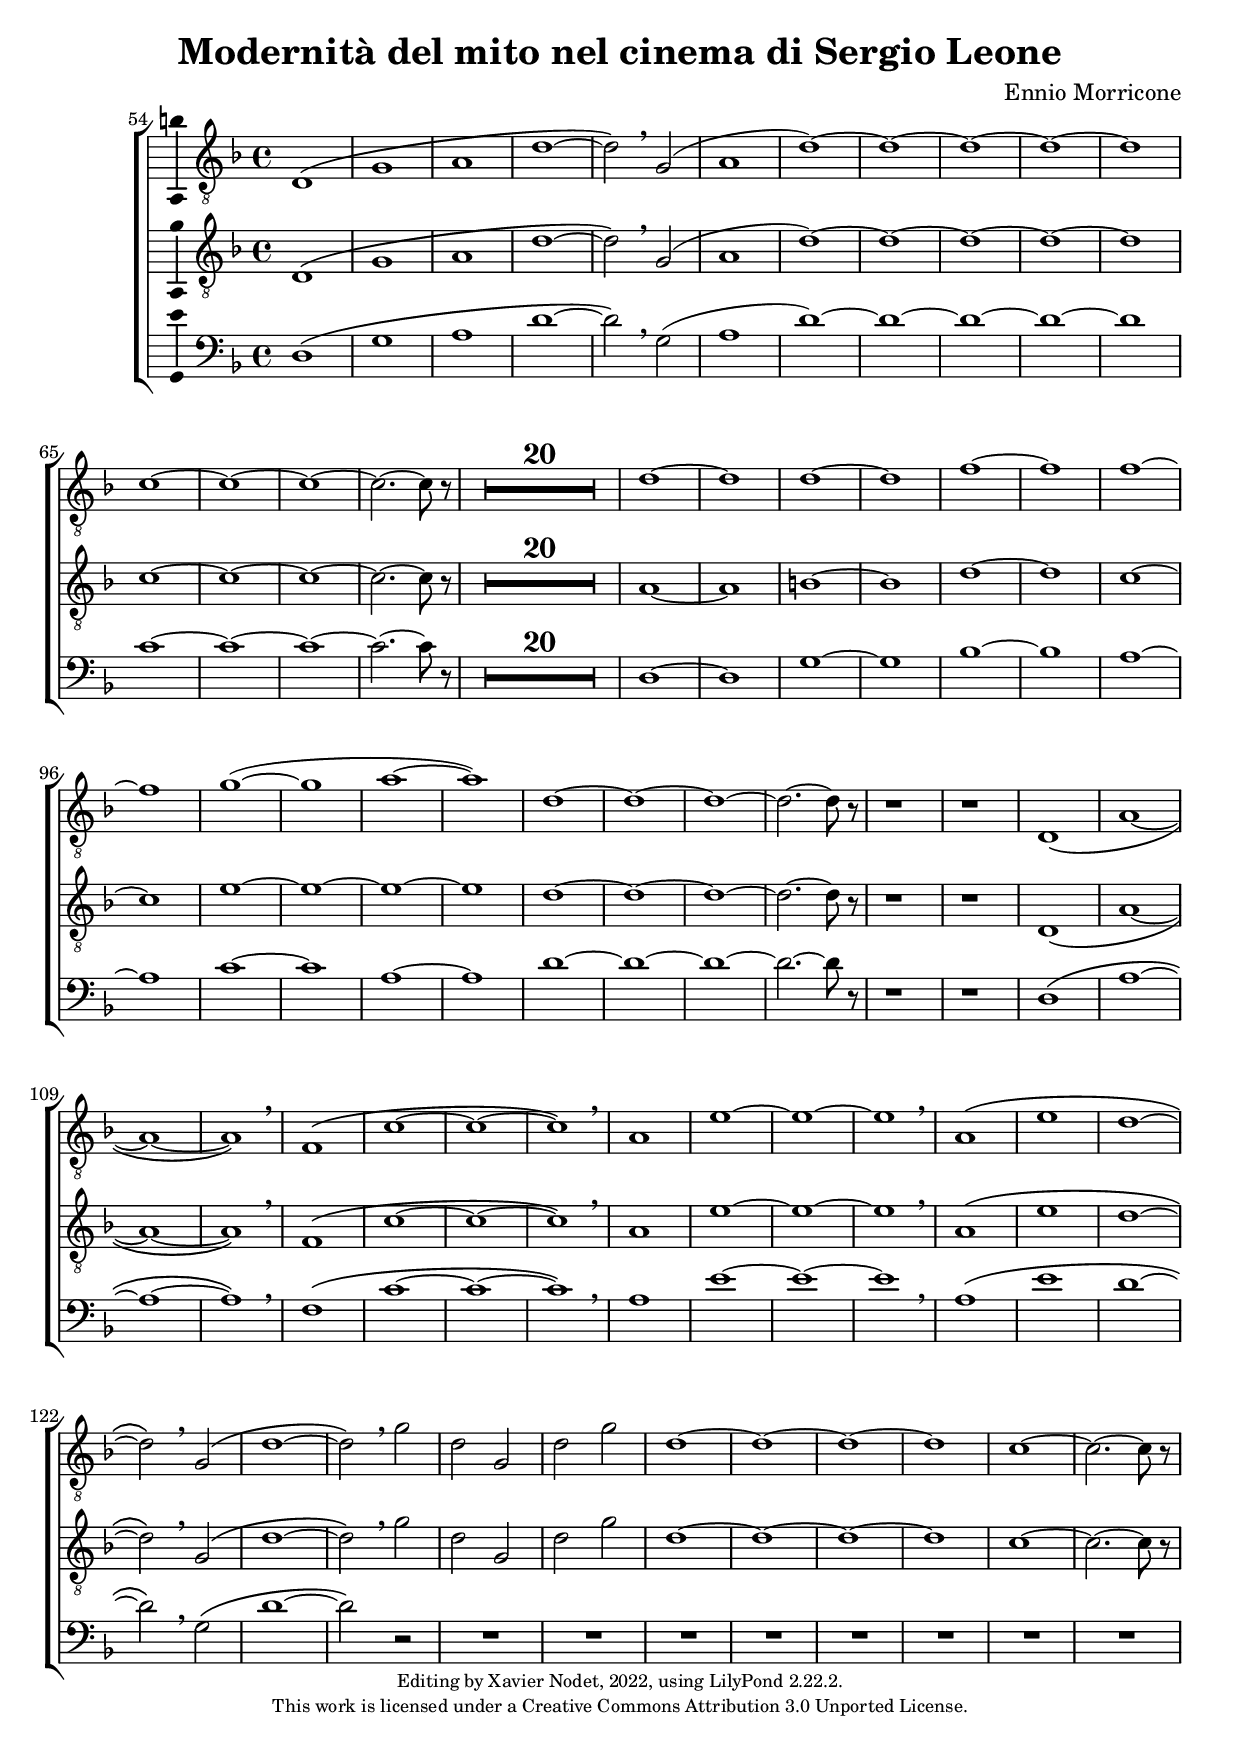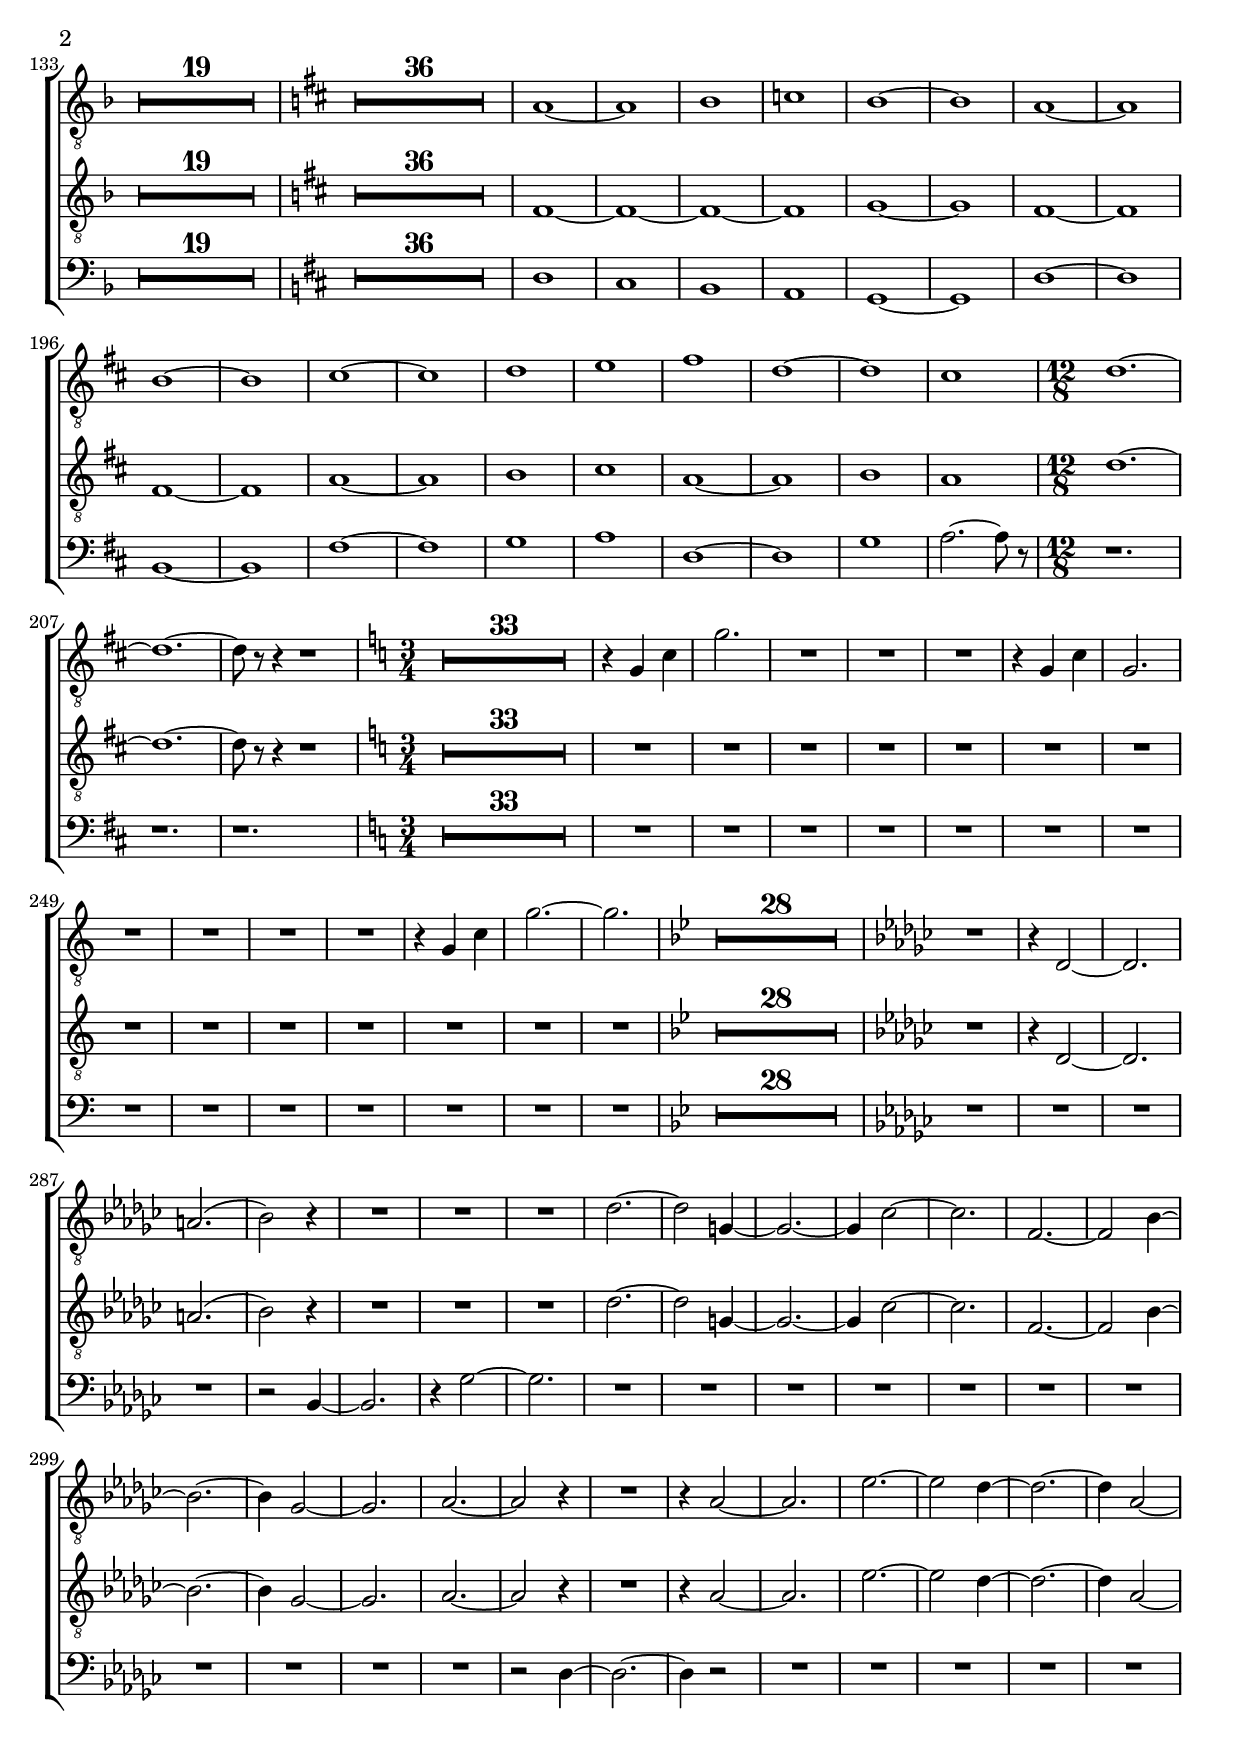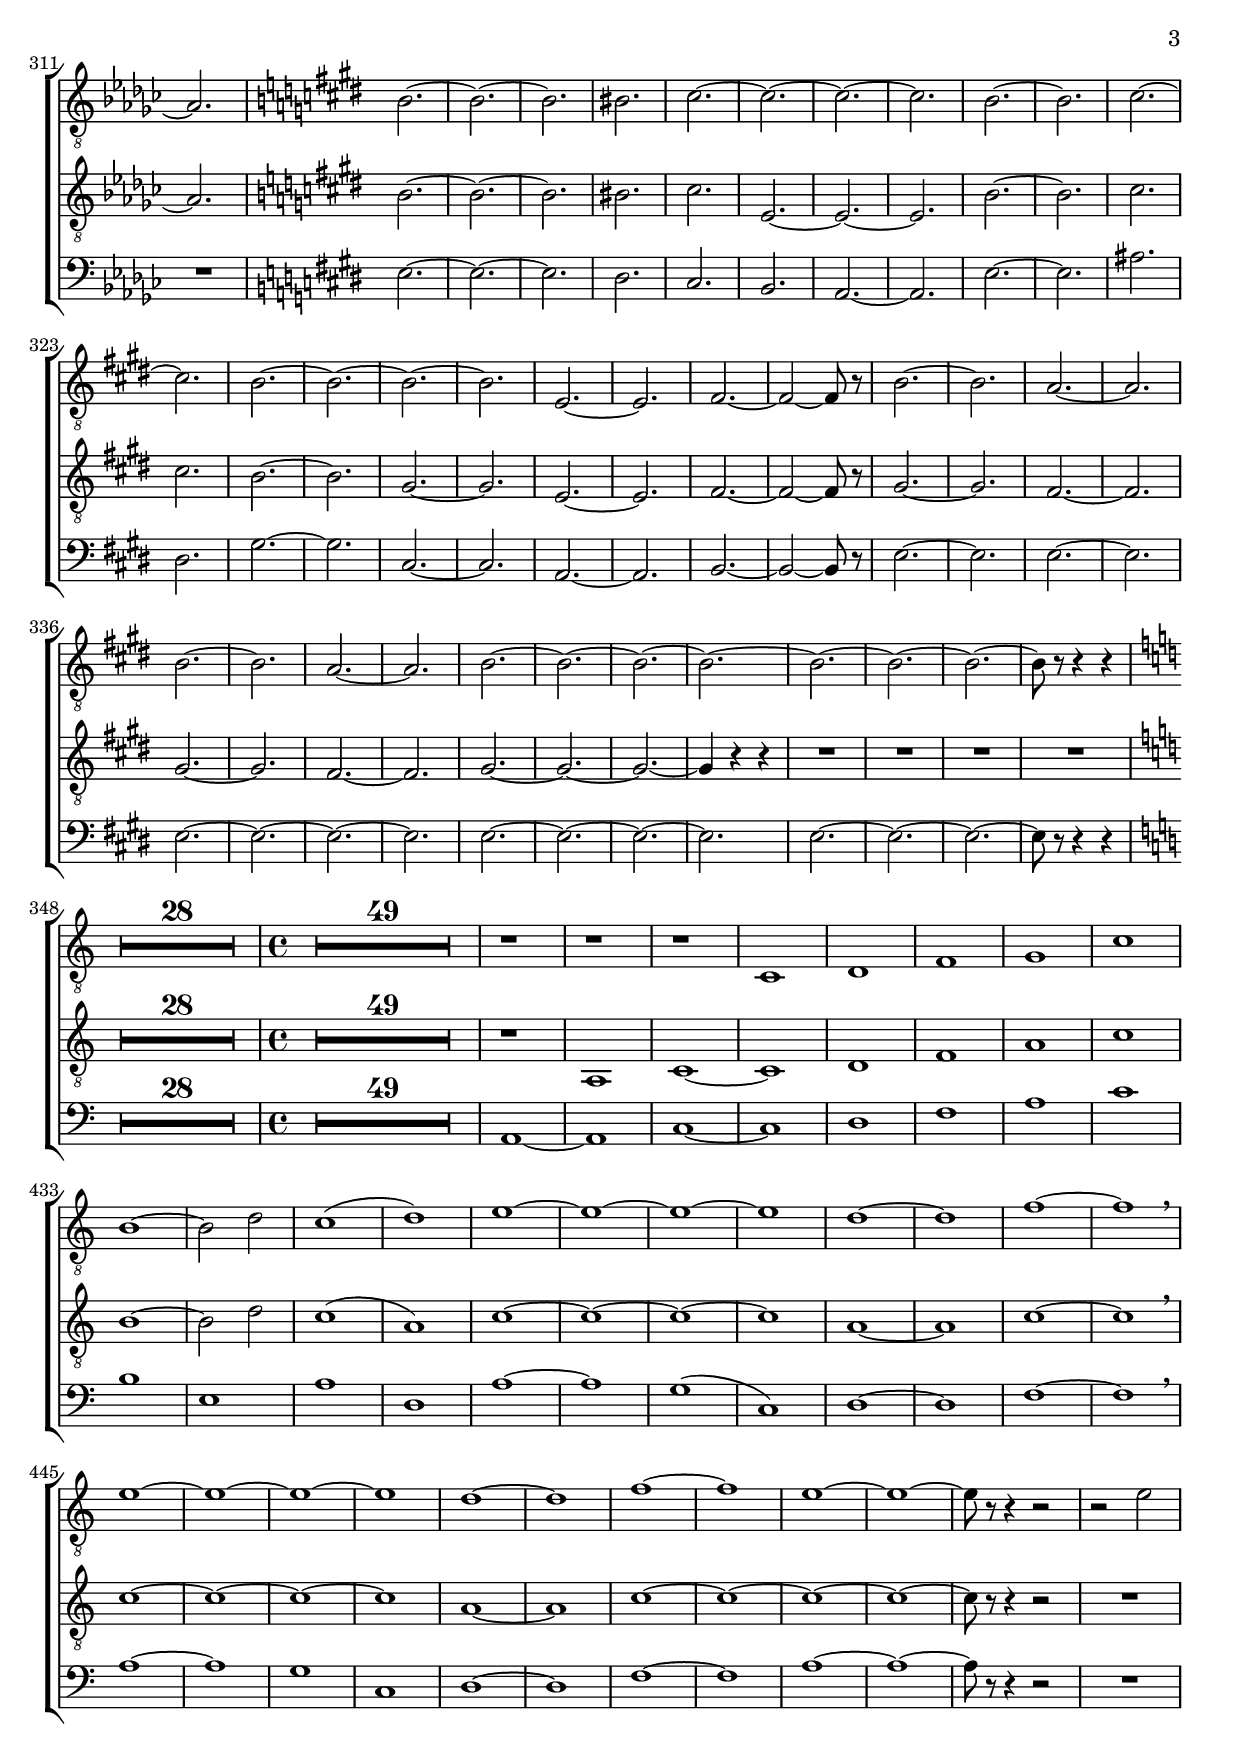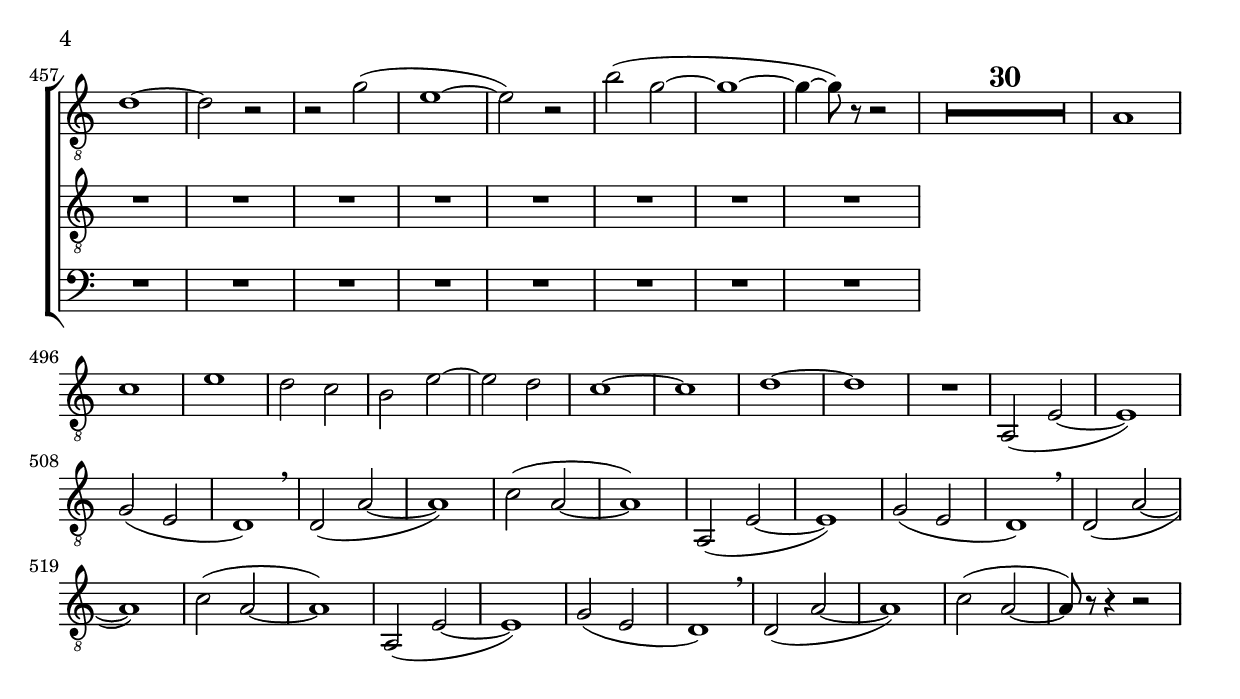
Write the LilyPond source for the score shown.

\version "2.22.2"

\header {
  title = "Modernità del mito nel cinema di Sergio Leone"
  composer = "Ennio Morricone"
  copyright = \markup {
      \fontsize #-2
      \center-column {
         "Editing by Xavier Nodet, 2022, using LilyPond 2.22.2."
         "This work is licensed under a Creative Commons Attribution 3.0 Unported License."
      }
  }
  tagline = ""
}

tenors = \relative c {
  \clef "G_8"
  \key f \major

  % 54
  \bar ""
  d1\( | g | a | d~ | d2\) \breathe g,( | a1 | d)~ | d1~ | d~ | d~ | d
  % 65
  c~ | c~ | c~ | c2.~ c8 r8 |
  \compressMMRests {R1*20} |
  % 89  
  d1~ | d | d~ | d | f~ | f | f~ | f | g(~ | g | a~ | a)
  % 101
  d,~ | d~ | d~ | d2.~ d8 r8 | r1 | r1 |
  % 107
  d,1\( | a'~ | a~ | a\) \breathe | f\( | c'~ | c~ | c\) \breathe
  % 115
  a | e'~ | e~ | e \breathe | a,\( | e' | d~ | d2\) \breathe g,\( |
  % 123
  d'1~ | d2\) \breathe g | d g, | d' g | d1~ | d~ | d~ | d | c~ | c2.~ c8 r8 |
  % 133
  \compressMMRests {R1*19} |
  % 152
  \key d \major
  \compressMMRests {R1*36} |
  % 188
  a1~ | a | b | c | b~ | b | a~ | a | b~ | b | cis~ | cis | d |
  % 200
  e | fis | d~ | d | cis |
  % 206
  \time 12/8
  d1.~ | d~ | d8 r8 r4 r1 |

  % 209
  \key c \major
  \time 3/4
  \compressMMRests {R2.*33} |
  r4 g, c | g'2. | R2.*3 | r4 g, c | g2. | R2.*4 | r4 g c | g'2.~ | g |
  
  % 255
  \key bes \major
  \compressMMRests {R2.*28} |
  
  % 284
  \key ges \major
  R2. | r4 des,2~ | 2. | a'( | bes2) r4 | R2.*3 | des2.~ | 2 g,4~ | 2.~ | 4 ces2~ | 2. |
  % 297
  f,~ | 2 bes4~| 2.~ | 4 ges2~ | 2. | aes~ | 2  r4 | R2. | r4 aes2~ | 2. |
  % 307
  ees'2.~ | 2 des4~ | 2.~ | 4 aes2~ | 2.

  % 312                                    319
  \key e \major
  b~ | b~ | b | bis | cis~ | cis~ | cis~ | cis | b~ | b | cis~ | cis | b~ | b~ |
  % 326                                       333
  b~ | b | e,~ | e | fis~ | 2~ 8 r8 | b2.~ | b | a~ | a | b~ | b | a~ |
  % 339                             346
  a | b~ | b~ | b~ | b~ | b~ | b~ | b~ | b8 r8 r4 r4 |

  % 348
  \key c \major
  \compressMMRests {R2.*28} |
  \time 4/4
  \compressMMRests {R1*49} |

  % 425
  r1 | r1 | r1 | c, | d | f | g |
  % 432
  c | b~ | 2 d | c1( | d) | e~ | e~ |
  % 439
  e~ | e | d~ | d | f~ | f \breathe |
  % 445
  e~ | e~ | e~ | e | d~ | d |
  % 451
  f~ | f | e~ | e~ | 8 r r4 r2 | r2 e |
  % 457
  d1~ | 2 r | r g( | e1~ | 2) r |
  % 462
  b'2( g~ | 1~ | 4~ 8) r8 r2 |

  % 465
  \compressMMRests {R1*30} |
  a,1 | c | e | d2 c | b e~ | e d |
  % 501
  c1~ | c | d~ | d | R1 | a,2( | e'~ | e1) |
  % 508
  g2( e | d1) \breathe | 2( a'~ | 1) | c2( | a~ | 1) | a,2( e'~
  % 515
  1) | g2( e | d1) \breathe | 2( a'~ | 1) | c2( a~ | 1) |
  %522
  a,2( e'~ | 1) | g2( e | d1) \breathe | 2( a'~ | 1) | c2( a~ | 8) r8 r4 r2 |
}

tenors_deux = \relative c {
  \clef "G_8"
  \key f \major

  % 54
  \bar ""
  d1\( | g | a | d~ | d2\) \breathe g,( | a1 | d)~ | d1~ | d~ | d~ | d
  % 65
  c~ | c~ | c~ | c2.~ c8 r8 |
  % en fait, 20 mesures
  \compressMMRests {R1*20} |
  % 89
  a1~ | a | b~ | b | d~ | d | c~ | c | e~ | e~ | e~ | e
  % 101
  d~ | d~ | d~ | d2.~ d8 r8 | r1 | r1 |
  % 107
  d,1\( | a'~ | a~ | a\) \breathe | f\( | c'~ | c~ | c\) \breathe
  % 115
  a | e'~ | e~ | e \breathe | a,\( | e' | d~ | d2\) \breathe  g,\( |
  % 123
  d'1~ | d2\) \breathe g | d g, | d' g | d1~ | d~ | d~ | d | c~ | c2.~ c8 r8 |
  % 133
  \compressMMRests {R1*19} |
  % 152
  \key d \major
  \compressMMRests {R1*36} |
  % 188
  fis,1~ | fis~ | fis~ | fis | g~ | g | fis~ | fis | fis~ | fis | a~ | a |
  % 200
  b | cis | a~ | a | b | a |
  % 206
  \time 12/8
  d1.~ | d~ | d8 r8 r4 r1 |

  % 209
  \key c \major
  \time 3/4
  \compressMMRests {R2.*33} |
  R2.*14 |

  % 255
  \key bes \major
  \compressMMRests {R2.*28} |
  
  % 284
  \key ges \major
  R2. | r4 des,2~ | 2. | a'( | bes2) r4 | R2.*3 | des2.~ | 2 g,4~ | 2.~ | 4 ces2~ | 2. |
  % 297
  f,~ | 2 bes4~| 2.~ | 4 ges2~ | 2. | aes~ | 2  r4 | R2. | r4 aes2~ | 2. |
  % 307
  ees'2.~ | 2 des4~ | 2.~ | 4 aes2~ | 2.

  % 312                                    319
  \key e \major
  b~ | b~ | b | bis | cis | e,~ | e~ | e | b'~ | b | cis | cis | b~ | b |
  % 326                                            333
  gis~ | gis | e~ | e | fis~ | 2~ 8 r8 | gis2.~ | gis | fis~ | fis | gis~ | gis | fis~ |
  % 339                               344
  fis | gis~ | 2.~ | 2.~ | 4 r4 r4 | R2.*4 |

  % 348
  \key c \major
  \compressMMRests {R2.*28} |
  \time 4/4
  \compressMMRests {R1*49} |

  % 425
  r1 | a,1 | c~ | c | d | f | a |
  % 432
  c | b~ | 2 d | c1( | a) | c~ | c~ |
  % 439
  c~ | c | a~ | a | c~ | c \breathe |
  % 445
  c~ | c~ | c~ | c | a~ | a |
  % 451
  c~ | c~ | c~ | c~ | 8 r8 r4 r2 |
  % 456
  R1*9 | 
}

basses = \relative c {
  \clef bass
  \key f \major

  % 54
  \bar ""
  d1\( | g | a | d~ | d2\) \breathe g,( | a1 | d)~ | d1~ | d~ | d~ | d
  % 65
  c~ | c~ | c~ | c2.~ c8 r8 |
  % en fait, 20 mesures
  \compressMMRests {R1*20} |
  % 89
  d,1~ | d | g~ | g | bes~ | bes | a~ | a | c~ | c | a~ | a
  % 101
  d~ | d~ | d~ | d2.~ d8 r8 | r1 | r1 |
  % 107
  d,1\( | a'~ | a~ | a\) \breathe | f\( | c'~ | c~ | c\) \breathe
  % 115
  a | e'~ | e~ | e \breathe | a,\( | e' | d~ | d2\) \breathe g,\( |
  % 123
  d'1~ | d2\) r2 | R1*8
  % 133
  \compressMMRests {R1*19} |
  % 152
  \key d \major
  \compressMMRests {R1*36} |
  % 188
  d,1 | cis | b | a | g~ | g | d'~ | d | b~ | b | fis'~ | fis |
  % 200
  g | a | d,~ | d | g | a2.~ a8 r8 |
  % 206
  \time 12/8
  r1. | r1. | r1. |

  % 209
  \key c \major
  \time 3/4
  \compressMMRests {R2.*33} |
  R2.*14 |

  % 255
  \key bes \major
  \compressMMRests {R2.*28} |
  
  % 284
  \key ges \major
  R2.*4 | r2 bes,4~ | 2. | r4 ges'2~ | 2. | R2.*11 | r2 des4~ | 2.~ | 4 r2 | R2.*6 |

  % 312                                319
  \key e \major
  e2.~ | e~ | e | dis | cis | b | a~ | a | e'~ | e | ais | dis, | gis~ | gis |
  % 326                                        333
  cis,~ | cis | a~ | a | b~ | 2~ 8 r8 | e2.~ | e | e~ | e | e~ | e~ | e~ |
  % 339                            346
  e | e~ | e~ | e~ | e | e~ | e~ | e~ | 8 r8 r4 r4 |

  % 348
  \key c \major
  \compressMMRests {R2.*28} |
  \time 4/4
  \compressMMRests {R1*49} |

  % 425
  a,1~ | a | c~ | c | d | f | a |
  % 432
  c | b | e, | a | d, | a'~ | a |
  % 439
  g( | c,) | d~ | d | f~ | f \breathe |
  % 445
  a~ | a | g | c, | d~ | d |
  % 451
  f~ | f | a~ | a~ | 8 r8 r4 r2 |
  % 456
  R1*9 | 

}

\score{
  \new ChoirStaff <<

  \set Score.currentBarNumber = #54
  \set Score.barNumberVisibility = #all-bar-numbers-visible
  \time 4/4
  %\tempo 4 = 69

    \new Voice = "T. I" \with { \consists Ambitus_engraver } {
      \tenors
    }
    \new Voice = "T. II"  \with { \consists Ambitus_engraver } {
      \tenors_deux
    }
    \new Voice = "B."  \with { \consists Ambitus_engraver } {
      \basses
    }    
  >>
  \layout { }
  \midi { }
}
